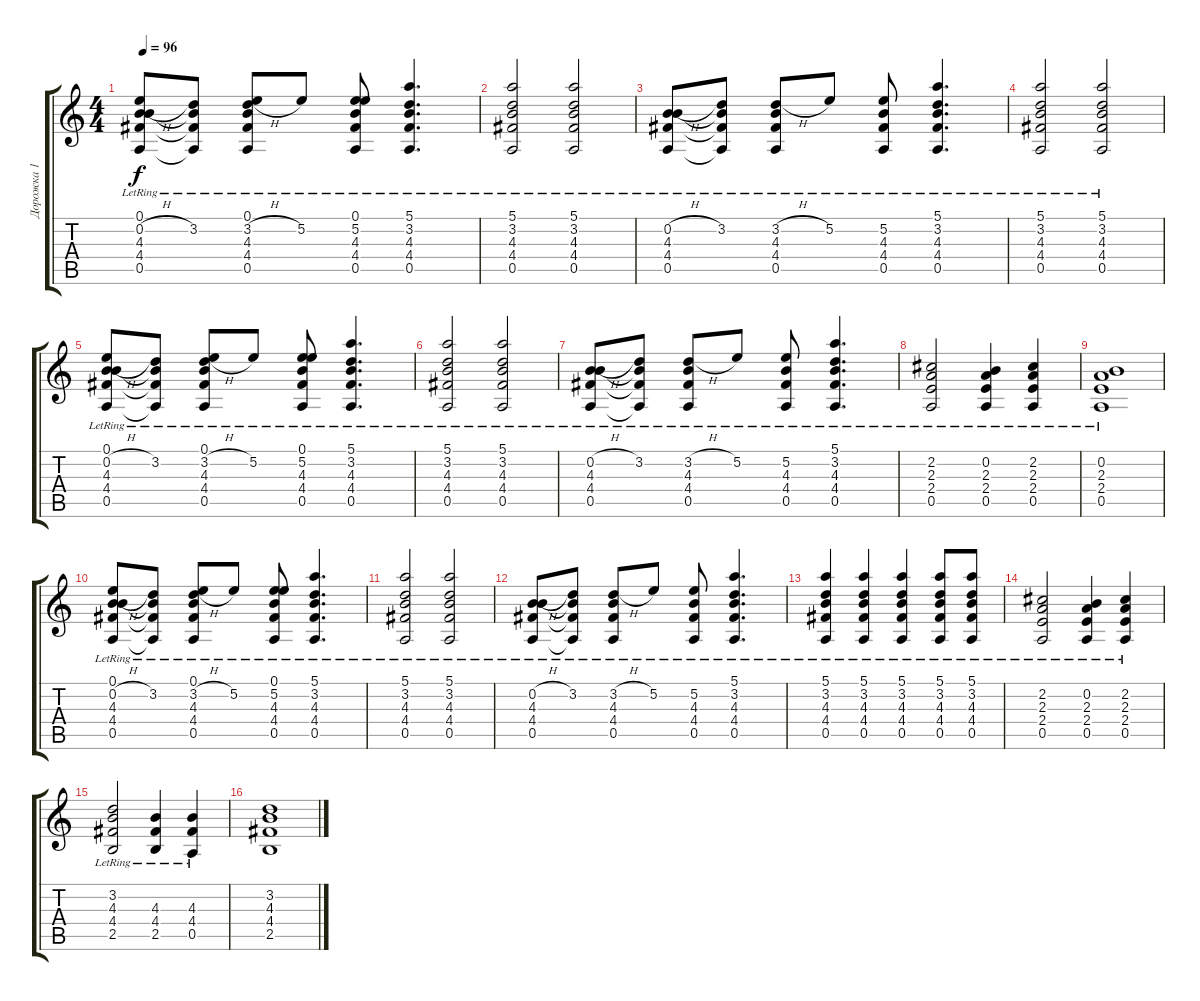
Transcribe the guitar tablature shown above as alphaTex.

\track ("Дорожка 1" "Дорожка 1") {solo instrument acousticguitarsteel}
\staff {score tabs}
\tuning (E4 B3 G3 D3 A2 E2) {hide}
\ts (4 4)
\tempo 96
\clef g2
\ks c
(0.1 0.2{h lr} 4.3{lr} 4.4{lr} 0.5{lr}).8{dy f} (3.2{lr} 4.3{t} 4.4{t} 0.5{t}).8 (0.1 3.2{h lr} 4.3{lr} 4.4{lr} 0.5{lr}).8 5.2{lr}.8 (0.1 5.2{lr} 4.3{lr} 4.4{lr} 0.5{lr}).8 (5.1{lr} 3.2{lr} 4.3{lr} 4.4{lr} 0.5{lr}).4{d} |
(5.1{lr} 3.2{lr} 4.3{lr} 4.4{lr} 0.5{lr}).2 (5.1{lr} 3.2{lr} 4.3{lr} 4.4{lr} 0.5{lr}).2 |
(0.2{h lr} 4.3{lr} 4.4{lr} 0.5{lr}).8 (3.2{lr} 4.3{t} 4.4{t} 0.5{t}).8 (3.2{h lr} 4.3{lr} 4.4{lr} 0.5{lr}).8 5.2{lr}.8 (5.2{lr} 4.3{lr} 4.4{lr} 0.5{lr}).8 (5.1{lr} 3.2{lr} 4.3{lr} 4.4{lr} 0.5{lr}).4{d} |
(5.1{lr} 3.2{lr} 4.3{lr} 4.4{lr} 0.5{lr}).2 (5.1{lr} 3.2{lr} 4.3{lr} 4.4{lr} 0.5{lr}).2 |
(0.1 0.2{h lr} 4.3{lr} 4.4{lr} 0.5{lr}).8 (3.2{lr} 4.3{t} 4.4{t} 0.5{t}).8 (0.1 3.2{h lr} 4.3{lr} 4.4{lr} 0.5{lr}).8 5.2{lr}.8 (0.1 5.2{lr} 4.3{lr} 4.4{lr} 0.5{lr}).8 (5.1{lr} 3.2{lr} 4.3{lr} 4.4{lr} 0.5{lr}).4{d} |
(5.1{lr} 3.2{lr} 4.3{lr} 4.4{lr} 0.5{lr}).2 (5.1{lr} 3.2{lr} 4.3{lr} 4.4{lr} 0.5{lr}).2 |
(0.2{h lr} 4.3{lr} 4.4{lr} 0.5{lr}).8 (3.2{lr} 4.3{t} 4.4{t} 0.5{t}).8 (3.2{h lr} 4.3{lr} 4.4{lr} 0.5{lr}).8 5.2{lr}.8 (5.2{lr} 4.3{lr} 4.4{lr} 0.5{lr}).8 (5.1{lr} 3.2{lr} 4.3{lr} 4.4{lr} 0.5{lr}).4{d} |
(2.2{lr} 2.3{lr} 2.4{lr} 0.5{lr}).2 (0.2{lr} 2.3{lr} 2.4{lr} 0.5{lr}).4 (2.2{lr} 2.3{lr} 2.4{lr} 0.5{lr}).4 |
(0.2{lr} 2.3{lr} 2.4{lr} 0.5{lr}).1 |
(0.1 0.2{h lr} 4.3{lr} 4.4{lr} 0.5{lr}).8 (3.2{lr} 4.3{t} 4.4{t} 0.5{t}).8 (0.1 3.2{h lr} 4.3{lr} 4.4{lr} 0.5{lr}).8 5.2{lr}.8 (0.1 5.2{lr} 4.3{lr} 4.4{lr} 0.5{lr}).8 (5.1{lr} 3.2{lr} 4.3{lr} 4.4{lr} 0.5{lr}).4{d} |
(5.1{lr} 3.2{lr} 4.3{lr} 4.4{lr} 0.5{lr}).2 (5.1{lr} 3.2{lr} 4.3{lr} 4.4{lr} 0.5{lr}).2 |
(0.2{h lr} 4.3{lr} 4.4{lr} 0.5{lr}).8 (3.2{lr} 4.3{t} 4.4{t} 0.5{t}).8 (3.2{h lr} 4.3{lr} 4.4{lr} 0.5{lr}).8 5.2{lr}.8 (5.2{lr} 4.3{lr} 4.4{lr} 0.5{lr}).8 (5.1{lr} 3.2{lr} 4.3{lr} 4.4{lr} 0.5{lr}).4{d} |
(5.1{lr} 3.2{lr} 4.3{lr} 4.4{lr} 0.5{lr}).4 (5.1{lr} 3.2{lr} 4.3{lr} 4.4{lr} 0.5{lr}).4 (5.1{lr} 3.2{lr} 4.3{lr} 4.4{lr} 0.5{lr}).4 (5.1{lr} 3.2{lr} 4.3{lr} 4.4{lr} 0.5{lr}).8 (5.1{lr} 3.2{lr} 4.3{lr} 4.4{lr} 0.5{lr}).8 |
(2.2{lr} 2.3{lr} 2.4{lr} 0.5{lr}).2 (0.2{lr} 2.3{lr} 2.4{lr} 0.5{lr}).4 (2.2{lr} 2.3{lr} 2.4{lr} 0.5{lr}).4 |
(3.2{lr} 4.3{lr} 4.4{lr} 2.5{lr}).2 (4.3{lr} 4.4{lr} 2.5{lr}).4 (4.3{lr} 4.4{lr} 0.5{lr}).4 |
(3.2 4.3 4.4 2.5).1
